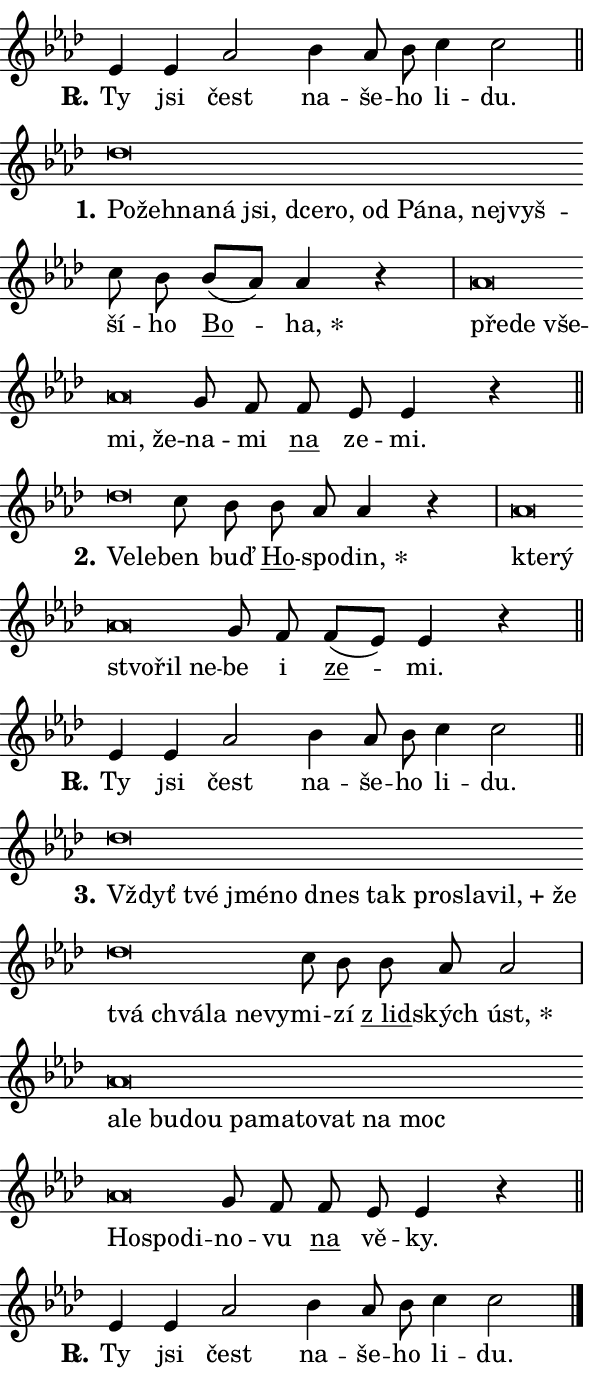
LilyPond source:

\version "2.24.0"
\header { tagline = "" }
\paper {
  indent = 0\cm
  top-margin = 0\cm
  right-margin = 0.13\cm % to fit lyric hyphens
  bottom-margin = 0\cm
  left-margin = 0\cm
  paper-width = 10\cm
  page-breaking = #ly:one-page-breaking
  system-system-spacing.basic-distance = #11
  score-system-spacing.basic-distance = #11
  ragged-last = ##f
}


%% Author: Thomas Morley
%% https://lists.gnu.org/archive/html/lilypond-user/2020-05/msg00002.html
#(define (line-position grob)
"Returns position of @var[grob} in current system:
   @code{'start}, if at first time-step
   @code{'end}, if at last time-step
   @code{'middle} otherwise
"
  (let* ((col (ly:item-get-column grob))
         (ln (ly:grob-object col 'left-neighbor))
         (rn (ly:grob-object col 'right-neighbor))
         (col-to-check-left (if (ly:grob? ln) ln col))
         (col-to-check-right (if (ly:grob? rn) rn col))
         (break-dir-left
           (and
             (ly:grob-property col-to-check-left 'non-musical #f)
             (ly:item-break-dir col-to-check-left)))
         (break-dir-right
           (and
             (ly:grob-property col-to-check-right 'non-musical #f)
             (ly:item-break-dir col-to-check-right))))
        (cond ((eqv? 1 break-dir-left) 'start)
              ((eqv? -1 break-dir-right) 'end)
              (else 'middle))))

#(define (tranparent-at-line-position vctor)
  (lambda (grob)
  "Relying on @code{line-position} select the relevant enry from @var{vctor}.
Used to determine transparency,"
    (case (line-position grob)
      ((end) (not (vector-ref vctor 0)))
      ((middle) (not (vector-ref vctor 1)))
      ((start) (not (vector-ref vctor 2))))))

noteHeadBreakVisibility =
#(define-music-function (break-visibility)(vector?)
"Makes @code{NoteHead}s transparent relying on @var{break-visibility}"
#{
  \override NoteHead.transparent =
    #(tranparent-at-line-position break-visibility)
#})

#(define delete-ledgers-for-transparent-note-heads
  (lambda (grob)
    "Reads whether a @code{NoteHead} is transparent.
If so this @code{NoteHead} is removed from @code{'note-heads} from
@var{grob}, which is supposed to be @code{LedgerLineSpanner}.
As a result ledgers are not printed for this @code{NoteHead}"
    (let* ((nhds-array (ly:grob-object grob 'note-heads))
           (nhds-list
             (if (ly:grob-array? nhds-array)
                 (ly:grob-array->list nhds-array)
                 '()))
           ;; Relies on the transparent-property being done before
           ;; Staff.LedgerLineSpanner.after-line-breaking is executed.
           ;; This is fragile ...
           (to-keep
             (remove
               (lambda (nhd)
                 (ly:grob-property nhd 'transparent #f))
               nhds-list)))
      ;; TODO find a better method to iterate over grob-arrays, similiar
      ;; to filter/remove etc for lists
      ;; For now rebuilt from scratch
      (set! (ly:grob-object grob 'note-heads)  '())
      (for-each
        (lambda (nhd)
          (ly:pointer-group-interface::add-grob grob 'note-heads nhd))
        to-keep))))

squashNotes = {
  \override NoteHead.X-extent = #'(-0.2 . 0.2)
  \override NoteHead.Y-extent = #'(-0.75 . 0)
  \override NoteHead.stencil =
    #(lambda (grob)
       (let ((pos (ly:grob-property grob 'staff-position)))
         (begin
           (if (< pos -7) (display "ERROR: Lower brevis then expected\n") (display ""))
           (if (<= pos -6) ly:text-interface::print ly:note-head::print))))
}
unSquashNotes = {
  \revert NoteHead.X-extent
  \revert NoteHead.Y-extent
  \revert NoteHead.stencil
}

hideNotes = \noteHeadBreakVisibility #begin-of-line-visible
unHideNotes = \noteHeadBreakVisibility #all-visible

% work-around for resetting accidentals
% https://lilypond.org/doc/v2.23/Documentation/notation/displaying-rhythms#unmetered-music
cadenzaMeasure = {
  \cadenzaOff
  \partial 1024 s1024
  \cadenzaOn
}

#(define-markup-command (accent layout props text) (markup?)
  "Underline accented syllable"
  (interpret-markup layout props
    #{\markup \override #'(offset . 4.3) \underline { #text }#}))

responsum = \markup \concat {
  "R" \hspace #-1.05 \path #0.1 #'((moveto 0 0.07) (lineto 0.9 0.8)) \hspace #0.05 "."
}

spaceSize = #0.6828661417322834 % exact space size for TeX Gyre Schola

\layout {
  \context {
    \Staff
    \remove "Time_signature_engraver"
    \override LedgerLineSpanner.after-line-breaking = #delete-ledgers-for-transparent-note-heads
  }
  \context {
    \Lyrics {
      \override LyricSpace.minimum-distance = \spaceSize
      \override LyricText.font-name = #"TeX Gyre Schola"
      \override LyricText.font-size = 1
      \override StanzaNumber.font-name = #"TeX Gyre Schola Bold"
      \override StanzaNumber.font-size = 1
    }
  }
  \context {
    \Score 
    \override NoteHead.text =
      #(lambda (grob) 
        (let ((pos (ly:grob-property grob 'staff-position)))
          #{\markup {
            \combine
              \halign #-0.55 \raise #(if (= pos -6) 0 0.5) \override #'(thickness . 2) \draw-line #'(3.2 . 0)
              \musicglyph "noteheads.sM1"
          }#}))
  }
}

% magnetic-lyrics.ily
%
%   written by
%     Jean Abou Samra <jean@abou-samra.fr>
%     Werner Lemberg <wl@gnu.org>
%
%   adapted by
%     Jiri Hon <jiri.hon@gmail.com>
%
% Version 2022-Apr-15

% https://www.mail-archive.com/lilypond-user@gnu.org/msg149350.html

#(define (Left_hyphen_pointer_engraver context)
   "Collect syllable-hyphen-syllable occurrences in lyrics and store
them in properties.  This engraver only looks to the left.  For
example, if the lyrics input is @code{foo -- bar}, it does the
following.

@itemize @bullet
@item
Set the @code{text} property of the @code{LyricHyphen} grob between
@q{foo} and @q{bar} to @code{foo}.

@item
Set the @code{left-hyphen} property of the @code{LyricText} grob with
text @q{foo} to the @code{LyricHyphen} grob between @q{foo} and
@q{bar}.
@end itemize

Use this auxiliary engraver in combination with the
@code{lyric-@/text::@/apply-@/magnetic-@/offset!} hook."
   (let ((hyphen #f)
         (text #f))
     (make-engraver
      (acknowledgers
       ((lyric-syllable-interface engraver grob source-engraver)
        (set! text grob)))
      (end-acknowledgers
       ((lyric-hyphen-interface engraver grob source-engraver)
        ;(when (not (grob::has-interface grob 'lyric-space-interface))
          (set! hyphen grob)));)
      ((stop-translation-timestep engraver)
       (when (and text hyphen)
         (ly:grob-set-object! text 'left-hyphen hyphen))
       (set! text #f)
       (set! hyphen #f)))))

#(define (lyric-text::apply-magnetic-offset! grob)
   "If the space between two syllables is less than the value in
property @code{LyricText@/.details@/.squash-threshold}, move the right
syllable to the left so that it gets concatenated with the left
syllable.

Use this function as a hook for
@code{LyricText@/.after-@/line-@/breaking} if the
@code{Left_@/hyphen_@/pointer_@/engraver} is active."
   (let ((hyphen (ly:grob-object grob 'left-hyphen #f)))
     (when hyphen
       (let ((left-text (ly:spanner-bound hyphen LEFT)))
         (when (grob::has-interface left-text 'lyric-syllable-interface)
           (let* ((common (ly:grob-common-refpoint grob left-text X))
                  (this-x-ext (ly:grob-extent grob common X))
                  (left-x-ext
                   (begin
                     ;; Trigger magnetism for left-text.
                     (ly:grob-property left-text 'after-line-breaking)
                     (ly:grob-extent left-text common X)))
                  ;; `delta` is the gap width between two syllables.
                  (delta (- (interval-start this-x-ext)
                            (interval-end left-x-ext)))
                  (details (ly:grob-property grob 'details))
                  (threshold (assoc-get 'squash-threshold details 0.2)))
             (when (< delta threshold)
               (let* (;; We have to manipulate the input text so that
                      ;; ligatures crossing syllable boundaries are not
                      ;; disabled.  For languages based on the Latin
                      ;; script this is essentially a beautification.
                      ;; However, for non-Western scripts it can be a
                      ;; necessity.
                      (lt (ly:grob-property left-text 'text))
                      (rt (ly:grob-property grob 'text))
                      (is-space (grob::has-interface hyphen 'lyric-space-interface))
                      (space (if is-space " " ""))
                      (extra-delta (if is-space spaceSize 0))
                      ;; Append new syllable.
                      (ltrt-space (if (and (string? lt) (string? rt))
                                (string-append lt space rt)
                                (make-concat-markup (list lt space rt))))
                      ;; Right-align `ltrt` to the right side.
                      (ltrt-space-markup (grob-interpret-markup
                               grob
                               (make-translate-markup
                                (cons (interval-length this-x-ext) 0)
                                (make-right-align-markup ltrt-space)))))
                 (begin
                   ;; Don't print `left-text`.
                   (ly:grob-set-property! left-text 'stencil #f)
                   ;; Set text and stencil (which holds all collected
                   ;; syllables so far) and shift it to the left.
                   (ly:grob-set-property! grob 'text ltrt-space)
                   (ly:grob-set-property! grob 'stencil ltrt-space-markup)
                   (ly:grob-translate-axis! grob (- (- delta extra-delta)) X))))))))))


#(define (lyric-hyphen::displace-bounds-first grob)
   ;; Make very sure this callback isn't triggered too early.
   (let ((left (ly:spanner-bound grob LEFT))
         (right (ly:spanner-bound grob RIGHT)))
     (ly:grob-property left 'after-line-breaking)
     (ly:grob-property right 'after-line-breaking)
     (ly:lyric-hyphen::print grob)))

squashThreshold = #0.4

\layout {
  \context {
    \Lyrics
    \consists #Left_hyphen_pointer_engraver
    \override LyricText.after-line-breaking =
      #lyric-text::apply-magnetic-offset!
    \override LyricHyphen.stencil = #lyric-hyphen::displace-bounds-first
    \override LyricText.details.squash-threshold = \squashThreshold
    \override LyricHyphen.minimum-distance = 0
    \override LyricHyphen.minimum-length = \squashThreshold
  }
}

squashText = \override LyricText.details.squash-threshold = 9999
unSquashText = \override LyricText.details.squash-threshold = \squashThreshold

leftText = \override LyricText.self-alignment-X = #LEFT
unLeftText = \revert LyricText.self-alignment-X

starOffset = #(lambda (grob) 
                (let ((x_offset (ly:self-alignment-interface::aligned-on-x-parent grob)))
                  (if (= x_offset 0) 0 (+ x_offset 1.2))))

star = #(define-music-function (syllable)(string?)
"Append star separator at the end of a syllable"
#{
  \once \override LyricText.X-offset = #starOffset
  \lyricmode { \markup {
    #syllable
    \override #'((font-name . "TeX Gyre Schola Bold")) \hspace #0.2 \lower #0.65 \larger "*"
  } }
#})

starAccent = #(define-music-function (syllable)(string?)
"Append star separator at the end of a syllable and make accent"
#{
  \once \override LyricText.X-offset = #starOffset
  \lyricmode { \markup {
    \accent #syllable
    \override #'((font-name . "TeX Gyre Schola Bold")) \hspace #0.2 \lower #0.65 \larger "*"
  } }
#})

breath = #(define-music-function (syllable)(string?)
"Append breathing indicator at the end of a syllable"
#{
  \lyricmode { \markup { #syllable "+" } }
#})

optionalBreath = #(define-music-function (syllable)(string?)
"Append optional breathing indicator at the end of a syllable"
#{
  \lyricmode { \markup { #syllable "(+)" } }
#})


\score {
    <<
        \new Voice = "melody" { \cadenzaOn \key as \major \relative { es'4 es as2 \bar "" bes4 as8 bes \bar "" c4 c2 \cadenzaMeasure \bar "||" \break } }
        \new Lyrics \lyricsto "melody" { \lyricmode { \set stanza = \responsum
Ty jsi čest na -- še -- ho li -- du. } }
    >>
    \layout {}
}

\score {
    <<
        \new Voice = "melody" { \cadenzaOn \key as \major \relative { \squashNotes des''\breve*1/16 \hideNotes \breve*1/16 \bar "" \breve*1/16 \bar "" \breve*1/16 \bar "" \breve*1/16 \bar "" \breve*1/16 \bar "" \breve*1/16 \bar "" \breve*1/16 \bar "" \breve*1/16 \bar "" \breve*1/16 \bar "" \breve*1/16 \breve*1/16 \bar "" \unHideNotes \unSquashNotes c8 bes \bar "" bes[( as)] as4 r \cadenzaMeasure \bar "|" \squashNotes as\breve*1/16 \hideNotes \breve*1/16 \bar "" \breve*1/16 \bar "" \breve*1/16 \breve*1/16 \bar "" \unHideNotes \unSquashNotes g8 f \bar "" f es es4 r \cadenzaMeasure \bar "||" \break } }
        \new Lyrics \lyricsto "melody" { \lyricmode { \set stanza = "1."
\leftText Po -- \squashText žeh -- na -- ná jsi, dce -- ro, od Pá -- na, nej -- vyš -- \unLeftText \unSquashText ší -- ho \markup \accent Bo -- \star ha, \leftText pře -- \squashText de vše -- mi, že -- \unLeftText \unSquashText na -- mi \markup \accent na ze -- mi. } }
    >>
    \layout {}
}

\score {
    <<
        \new Voice = "melody" { \cadenzaOn \key as \major \relative { \squashNotes des''\breve*1/16 \hideNotes \breve*1/16 \bar "" \unHideNotes \unSquashNotes c8 bes \bar "" bes as as4 r \cadenzaMeasure \bar "|" \squashNotes as\breve*1/16 \hideNotes \breve*1/16 \bar "" \breve*1/16 \bar "" \breve*1/16 \breve*1/16 \bar "" \unHideNotes \unSquashNotes g8 f \bar "" f[( es)] es4 r \cadenzaMeasure \bar "||" \break } }
        \new Lyrics \lyricsto "melody" { \lyricmode { \set stanza = "2."
\leftText Ve -- \squashText le -- \unLeftText \unSquashText ben buď \markup \accent Ho -- spo -- \star din, \leftText kte -- \squashText rý stvo -- řil ne -- \unLeftText \unSquashText be i \markup \accent ze -- mi. } }
    >>
    \layout {}
}

\score {
    <<
        \new Voice = "melody" { \cadenzaOn \key as \major \relative { es'4 es as2 \bar "" bes4 as8 bes \bar "" c4 c2 \cadenzaMeasure \bar "||" \break } }
        \new Lyrics \lyricsto "melody" { \lyricmode { \set stanza = \responsum
Ty jsi čest na -- še -- ho li -- du. } }
    >>
    \layout {}
}

\score {
    <<
        \new Voice = "melody" { \cadenzaOn \key as \major \relative { \squashNotes des''\breve*1/16 \hideNotes \breve*1/16 \bar "" \breve*1/16 \bar "" \breve*1/16 \bar "" \breve*1/16 \bar "" \breve*1/16 \bar "" \breve*1/16 \bar "" \breve*1/16 \bar "" \breve*1/16 \bar "" \breve*1/16 \bar "" \breve*1/16 \bar "" \breve*1/16 \bar "" \breve*1/16 \bar "" \breve*1/16 \breve*1/16 \bar "" \unHideNotes \unSquashNotes c8 bes \bar "" bes as as2 \cadenzaMeasure \bar "|" \squashNotes as\breve*1/16 \hideNotes \breve*1/16 \bar "" \breve*1/16 \bar "" \breve*1/16 \bar "" \breve*1/16 \bar "" \breve*1/16 \bar "" \breve*1/16 \bar "" \breve*1/16 \bar "" \breve*1/16 \bar "" \breve*1/16 \bar "" \breve*1/16 \bar "" \breve*1/16 \breve*1/16 \bar "" \unHideNotes \unSquashNotes g8 f \bar "" f es es4 r \cadenzaMeasure \bar "||" \break } }
        \new Lyrics \lyricsto "melody" { \lyricmode { \set stanza = "3."
\leftText Vždyť \squashText tvé jmé -- no dnes tak pro -- sla -- \breath "vil," že tvá chvá -- la ne -- vy -- \unLeftText \unSquashText mi -- zí \markup \accent "z lid" -- ských \star úst, \leftText a -- \squashText le bu -- dou pa -- ma -- to -- vat na moc Ho -- spo -- di -- \unLeftText \unSquashText no -- vu \markup \accent na vě -- ky. } }
    >>
    \layout {}
}

\score {
    <<
        \new Voice = "melody" { \cadenzaOn \key as \major \relative { es'4 es as2 \bar "" bes4 as8 bes \bar "" c4 c2 \cadenzaMeasure \bar "||" \break } \bar "|." }
        \new Lyrics \lyricsto "melody" { \lyricmode { \set stanza = \responsum
Ty jsi čest na -- še -- ho li -- du. } }
    >>
    \layout {}
}
